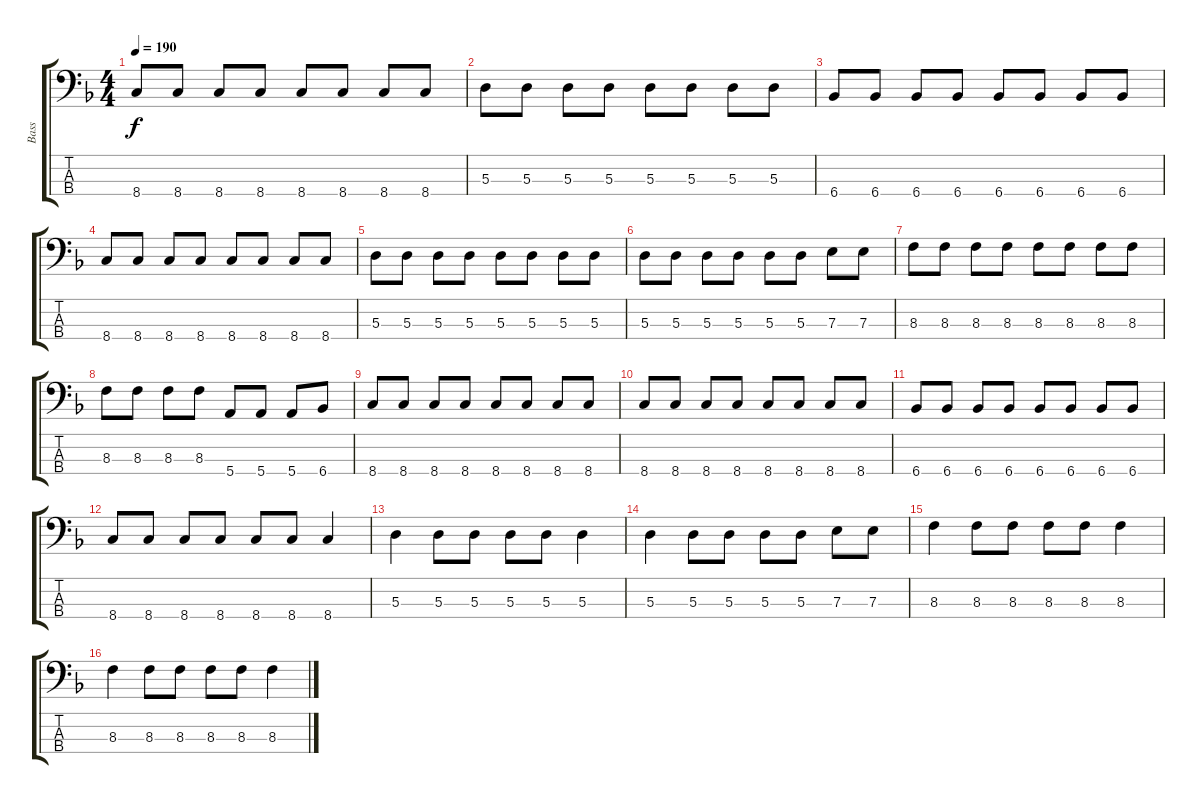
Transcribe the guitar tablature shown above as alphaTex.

\track ("Bass" "Bass") {instrument electricbassfinger}
\staff {score tabs}
\tuning (G2 D2 A1 E1) {hide}
\ts (4 4)
\tempo 190
\clef f4
\ks f
8.4.8{dy f} 8.4.8 8.4.8 8.4.8 8.4.8 8.4.8 8.4.8 8.4.8 |
5.3.8 5.3.8 5.3.8 5.3.8 5.3.8 5.3.8 5.3.8 5.3.8 |
6.4.8 6.4.8 6.4.8 6.4.8 6.4.8 6.4.8 6.4.8 6.4.8 |
8.4.8 8.4.8 8.4.8 8.4.8 8.4.8 8.4.8 8.4.8 8.4.8 |
5.3.8 5.3.8 5.3.8 5.3.8 5.3.8 5.3.8 5.3.8 5.3.8 |
5.3.8 5.3.8 5.3.8 5.3.8 5.3.8 5.3.8 7.3.8 7.3.8 |
8.3.8 8.3.8 8.3.8 8.3.8 8.3.8 8.3.8 8.3.8 8.3.8 |
8.3.8 8.3.8 8.3.8 8.3.8 5.4.8 5.4.8 5.4.8 6.4.8 |
8.4.8 8.4.8 8.4.8 8.4.8 8.4.8 8.4.8 8.4.8 8.4.8 |
8.4.8 8.4.8 8.4.8 8.4.8 8.4.8 8.4.8 8.4.8 8.4.8 |
6.4.8 6.4.8 6.4.8 6.4.8 6.4.8 6.4.8 6.4.8 6.4.8 |
8.4.8 8.4.8 8.4.8 8.4.8 8.4.8 8.4.8 8.4.4 |
5.3.4 5.3.8 5.3.8 5.3.8 5.3.8 5.3.4 |
5.3.4 5.3.8 5.3.8 5.3.8 5.3.8 7.3.8 7.3.8 |
8.3.4 8.3.8 8.3.8 8.3.8 8.3.8 8.3.4 |
8.3.4 8.3.8 8.3.8 8.3.8 8.3.8 8.3.4
